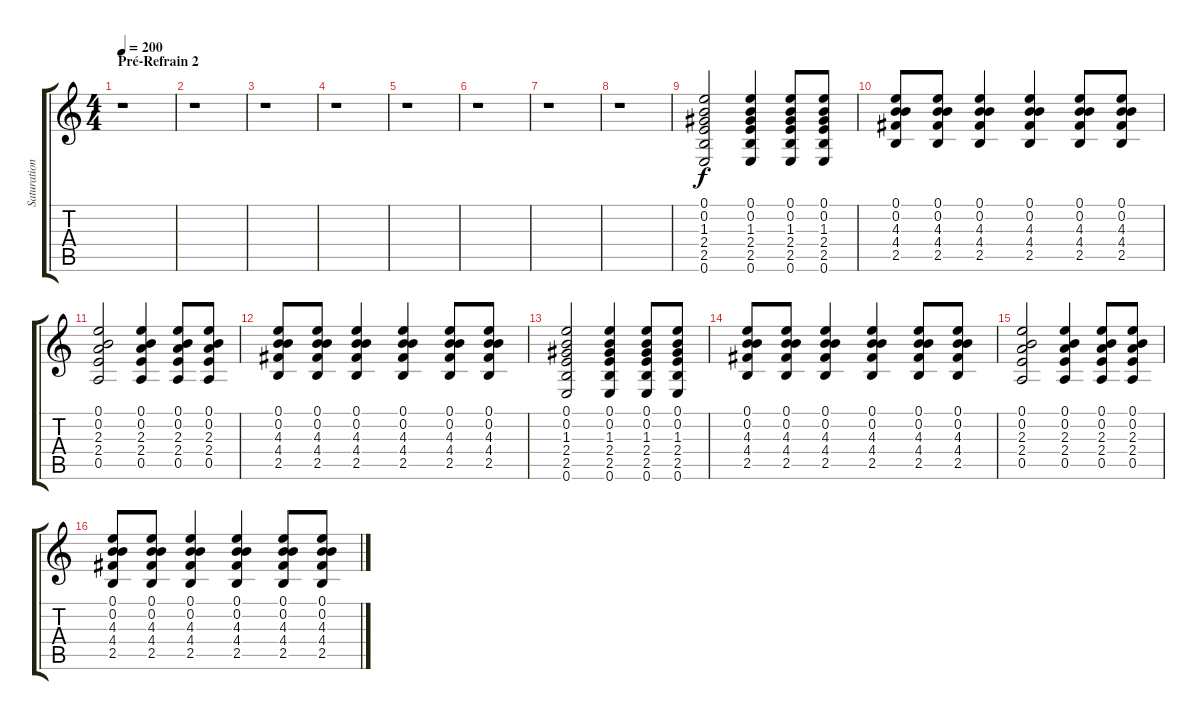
\track ("Saturation droite" "Saturation") {instrument overdrivenguitar}
\staff {score tabs}
\tuning (E4 B3 G3 D3 A2 E2) {hide}
\ts (4 4)
\section ("" "Pré-Refrain 2")
\tempo 200
\clef g2
\ks c
r.1{dy f} |
r.1 |
r.1 |
r.1 |
r.1 |
r.1 |
r.1 |
r.1 |
(0.1 0.2 1.3 2.4 2.5 0.6).2{volume 9} (0.1 0.2 1.3 2.4 2.5 0.6).4 (0.1 0.2 1.3 2.4 2.5 0.6).8 (0.1 0.2 1.3 2.4 2.5 0.6).8 |
(0.1 0.2 4.3 4.4 2.5).8 (0.1 0.2 4.3 4.4 2.5).8 (0.1 0.2 4.3 4.4 2.5).4 (0.1 0.2 4.3 4.4 2.5).4 (0.1 0.2 4.3 4.4 2.5).8 (0.1 0.2 4.3 4.4 2.5).8 |
(0.1 0.2 2.3 2.4 0.5).2 (0.1 0.2 2.3 2.4 0.5).4 (0.1 0.2 2.3 2.4 0.5).8 (0.1 0.2 2.3 2.4 0.5).8 |
(0.1 0.2 4.3 4.4 2.5).8 (0.1 0.2 4.3 4.4 2.5).8 (0.1 0.2 4.3 4.4 2.5).4 (0.1 0.2 4.3 4.4 2.5).4 (0.1 0.2 4.3 4.4 2.5).8 (0.1 0.2 4.3 4.4 2.5).8 |
(0.1 0.2 1.3 2.4 2.5 0.6).2 (0.1 0.2 1.3 2.4 2.5 0.6).4 (0.1 0.2 1.3 2.4 2.5 0.6).8 (0.1 0.2 1.3 2.4 2.5 0.6).8 |
(0.1 0.2 4.3 4.4 2.5).8 (0.1 0.2 4.3 4.4 2.5).8 (0.1 0.2 4.3 4.4 2.5).4 (0.1 0.2 4.3 4.4 2.5).4 (0.1 0.2 4.3 4.4 2.5).8 (0.1 0.2 4.3 4.4 2.5).8 |
(0.1 0.2 2.3 2.4 0.5).2 (0.1 0.2 2.3 2.4 0.5).4 (0.1 0.2 2.3 2.4 0.5).8 (0.1 0.2 2.3 2.4 0.5).8 |
(0.1 0.2 4.3 4.4 2.5).8 (0.1 0.2 4.3 4.4 2.5).8 (0.1 0.2 4.3 4.4 2.5).4 (0.1 0.2 4.3 4.4 2.5).4 (0.1 0.2 4.3 4.4 2.5).8 (0.1 0.2 4.3 4.4 2.5).8
